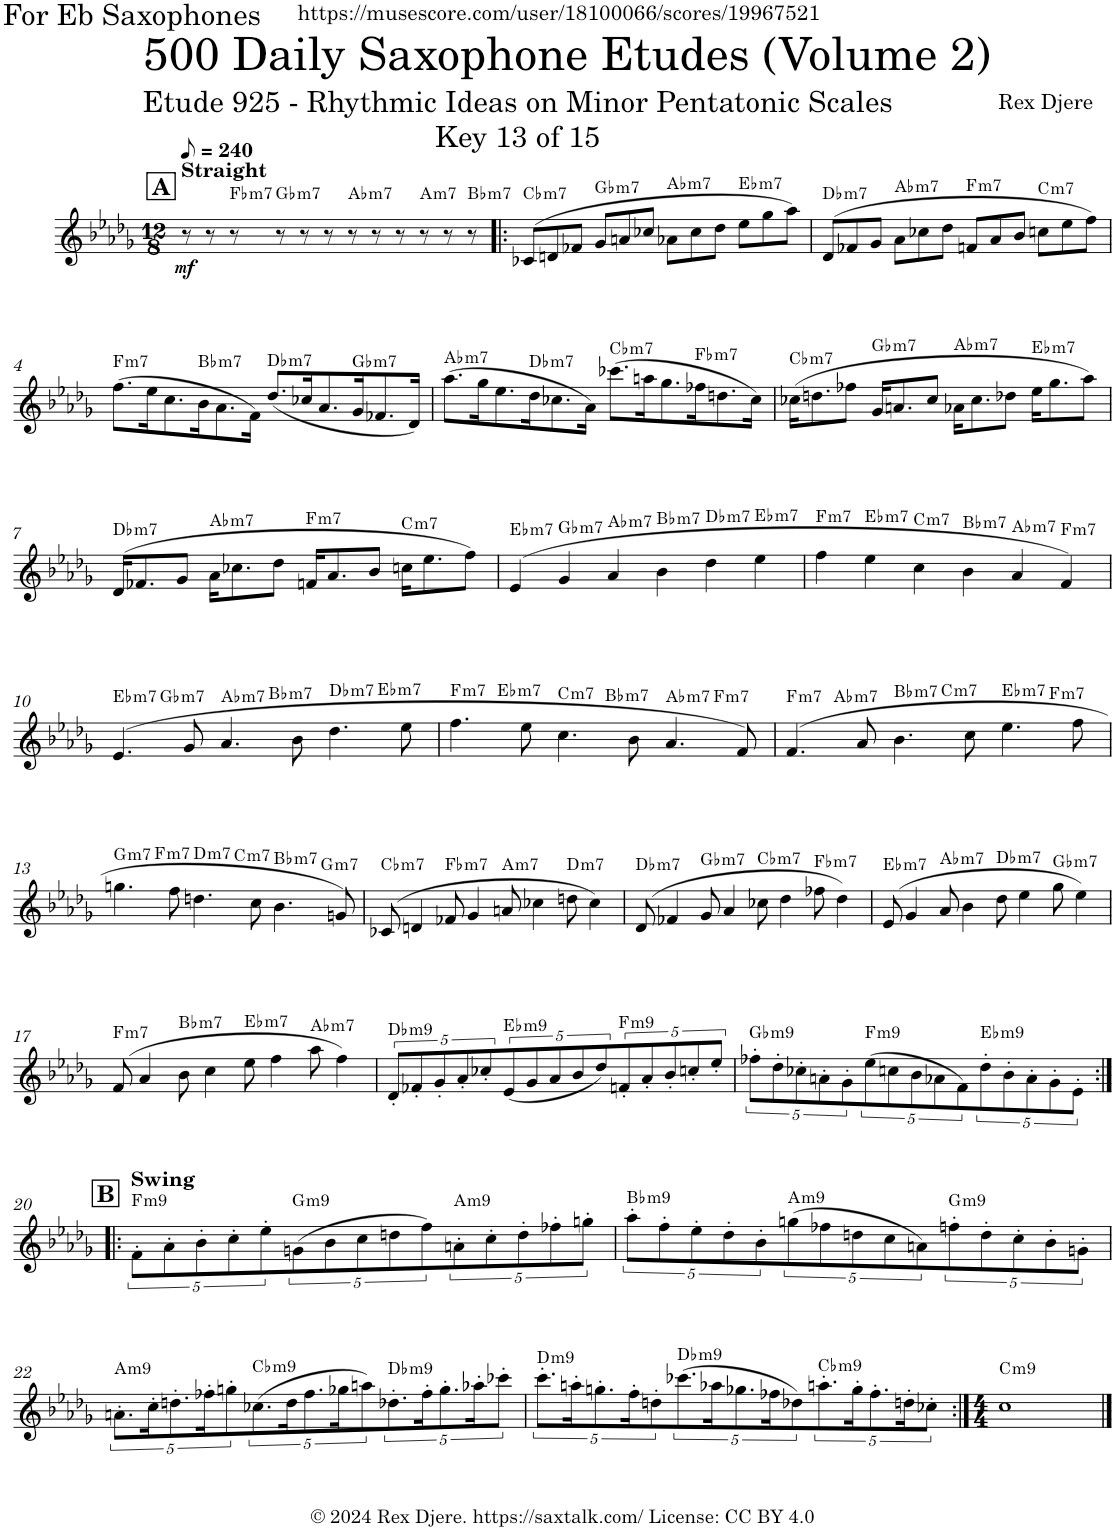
**kern	**dynam	**harte
*part1	*part1	*part1
*staff1	*staff1	*
*I"Alto Saxophone	*	*
*I'A. Sax.	*	*
*clefG2	*	*
*Trd5c9	*	*
*k[b-e-a-d-g-]	*	*
*M12/8	*	*
*MM120	*	*
!!LO:REH:place=s1:a:B:cj:fs=14:t=A
=1	=1	=1
!LO:TX:a:B:t=Straight	!	!
!	!LO:DY:b	!
8r	mf	.
8r	.	.
!	!	!LO:H:kt=m7
8r	.	Fb:min7
!	!	!LO:H:kt=m7
8r	.	Gb:min7
8r	.	.
8r	.	.
!	!	!LO:H:kt=m7
8r	.	Ab:min7
8r	.	.
8r	.	.
!	!	!LO:H:kt=m7
8r	.	A:min7
8r	.	.
!	!	!LO:H:kt=m7
8r	.	Bb:min7
=2!|:	=2!|:	=2!|:
!	!	!LO:H:kt=m7
(8c-X/L	.	Cb:min7
8dn/	.	.
8f-X/J	.	.
!	!	!LO:H:kt=m7
8g-/L	.	Gb:min7
8an/	.	.
8cc-X/J	.	.
!	!	!LO:H:kt=m7
8a-X\L	.	Ab:min7
8cc-\	.	.
8dd-\J	.	.
!	!	!LO:H:kt=m7
8ee-\L	.	Eb:min7
8gg-\	.	.
8aa-\J)	.	.
=3	=3	=3
!	!	!LO:H:kt=m7
(8d-/L	.	Db:min7
8f-X/	.	.
8g-/J	.	.
!	!	!LO:H:kt=m7
8a-\L	.	Ab:min7
8cc-X\	.	.
8dd-\J	.	.
!	!	!LO:H:kt=m7
8fn/L	.	F:min7
8a-/	.	.
8b-/J	.	.
!	!	!LO:H:kt=m7
8ccn\L	.	C:min7
8ee-\	.	.
8ff\J)	.	.
!!LO:LB:g=z
=4	=4	=4
!	!	!LO:H:kt=m7
(8.ff\L	.	F:min7
16ee-\K	.	.
8.cc\	.	.
!	!	!LO:H:kt=m7
16b-\K	.	Bb:min7
8.a-\	.	.
16f\Jk)	.	.
!	!	!LO:H:kt=m7
(8.dd-/L	.	Db:min7
16cc-X/K	.	.
8.a-/	.	.
!	!	!LO:H:kt=m7
16g-/K	.	Gb:min7
8.f-X/	.	.
16d-/Jk)	.	.
=5	=5	=5
!	!	!LO:H:kt=m7
(8.aa-\L	.	Ab:min7
16gg-\K	.	.
8.ee-\	.	.
!	!	!LO:H:kt=m7
16dd-\K	.	Db:min7
8.cc-X\	.	.
16a-\Jk)	.	.
!	!	!LO:H:kt=m7
(8.ccc-X\L	.	Cb:min7
16aan\K	.	.
8.gg-\	.	.
!	!	!LO:H:kt=m7
16ff-X\K	.	Fb:min7
8.ddn\	.	.
16cc-\Jk)	.	.
=6	=6	=6
!	!	!LO:H:kt=m7
(16cc-X\KL	.	Cb:min7
8.ddn\	.	.
8ff-X\J	.	.
!	!	!LO:H:kt=m7
16g-/KL	.	Gb:min7
8.an/	.	.
8cc-/J	.	.
!	!	!LO:H:kt=m7
16a-X\KL	.	Ab:min7
8.cc-\	.	.
8dd-X\J	.	.
!	!	!LO:H:kt=m7
16ee-\KL	.	Eb:min7
8.gg-\	.	.
8aa-\J)	.	.
!!LO:LB:g=z
=7	=7	=7
!	!	!LO:H:kt=m7
(16d-/KL	.	Db:min7
8.f-X/	.	.
8g-/J	.	.
!	!	!LO:H:kt=m7
16a-\KL	.	Ab:min7
8.cc-X\	.	.
8dd-\J	.	.
!	!	!LO:H:kt=m7
16fn/KL	.	F:min7
8.a-/	.	.
8b-/J	.	.
!	!	!LO:H:kt=m7
16ccn\KL	.	C:min7
8.ee-\	.	.
8ff\J)	.	.
=8	=8	=8
!	!	!LO:H:kt=m7
(4e-/	.	Eb:min7
!	!	!LO:H:kt=m7
4g-/	.	Gb:min7
!	!	!LO:H:kt=m7
4a-/	.	Ab:min7
!	!	!LO:H:kt=m7
4b-\	.	Bb:min7
!	!	!LO:H:kt=m7
4dd-\	.	Db:min7
!	!	!LO:H:kt=m7
4ee-\	.	Eb:min7
=9	=9	=9
!	!	!LO:H:kt=m7
4ff\	.	F:min7
!	!	!LO:H:kt=m7
4ee-\	.	Eb:min7
!	!	!LO:H:kt=m7
4cc\	.	C:min7
!	!	!LO:H:kt=m7
4b-\	.	Bb:min7
!	!	!LO:H:kt=m7
4a-/	.	Ab:min7
!	!	!LO:H:kt=m7
4f/)	.	F:min7
!!LO:LB:g=z
=10	=10	=10
!	!	!LO:H:kt=m7
*^	*	*
*	*^	*	*
(4.e-/	4ryy	2.ryy	.	Eb:min7
!	!	!	!	!LO:H:kt=m7
.	1ryy	.	.	Gb:min7
8g-/	.	.	.	.
!	!	!	!	!LO:H:kt=m7
4.a-/	.	.	.	Ab:min7
!	!	!	!	!LO:H:kt=m7
.	.	2.ryy	.	Bb:min7
8b-\	.	.	.	.
!	!	!	!	!LO:H:kt=m7
4.dd-\	.	.	.	Db:min7
!	!	!	!	!LO:H:kt=m7
.	4ryy	.	.	Eb:min7
8ee-\	.	.	.	.
=11	=11	=11	=11	=11
!	!	!	!	!LO:H:kt=m7
4.ff\	4ryy	2.ryy	.	F:min7
!	!	!	!	!LO:H:kt=m7
.	1ryy	.	.	Eb:min7
8ee-\	.	.	.	.
!	!	!	!	!LO:H:kt=m7
4.cc\	.	.	.	C:min7
!	!	!	!	!LO:H:kt=m7
.	.	2.ryy	.	Bb:min7
8b-\	.	.	.	.
!	!	!	!	!LO:H:kt=m7
4.a-/	.	.	.	Ab:min7
!	!	!	!	!LO:H:kt=m7
.	4ryy	.	.	F:min7
8f/)	.	.	.	.
=12	=12	=12	=12	=12
!	!	!	!	!LO:H:kt=m7
(4.f/	4ryy	2.ryy	.	F:min7
!	!	!	!	!LO:H:kt=m7
.	1ryy	.	.	Ab:min7
8a-/	.	.	.	.
!	!	!	!	!LO:H:kt=m7
4.b-\	.	.	.	Bb:min7
!	!	!	!	!LO:H:kt=m7
.	.	2.ryy	.	C:min7
8cc\	.	.	.	.
!	!	!	!	!LO:H:kt=m7
4.ee-\	.	.	.	Eb:min7
!	!	!	!	!LO:H:kt=m7
.	4ryy	.	.	F:min7
8ff\	.	.	.	.
!!LO:LB:g=z	!!	!!
=13	=13	=13	=13	=13
!	!	!	!	!LO:H:kt=m7
4.ggn\	4ryy	2.ryy	.	G:min7
!	!	!	!	!LO:H:kt=m7
.	1ryy	.	.	F:min7
8ff\	.	.	.	.
!	!	!	!	!LO:H:kt=m7
4.ddn\	.	.	.	D:min7
!	!	!	!	!LO:H:kt=m7
.	.	2.ryy	.	C:min7
8cc\	.	.	.	.
!	!	!	!	!LO:H:kt=m7
4.b-\	.	.	.	Bb:min7
!	!	!	!	!LO:H:kt=m7
.	4ryy	.	.	G:min7
8gn/)	.	.	.	.
=14	=14	=14	=14	=14
!	!	!	!	!LO:H:kt=m7
*v	*v	*v	*	*
(8c-X/	.	Cb:min7
4dn/	.	.
!	!	!LO:H:kt=m7
8f-X/	.	Fb:min7
4g-/	.	.
!	!	!LO:H:kt=m7
8an/	.	A:min7
4cc-X\	.	.
!	!	!LO:H:kt=m7
8ddn\	.	D:min7
4cc-\)	.	.
=15	=15	=15
!	!	!LO:H:kt=m7
(8d-/	.	Db:min7
4f-X/	.	.
!	!	!LO:H:kt=m7
8g-/	.	Gb:min7
4a-/	.	.
!	!	!LO:H:kt=m7
8cc-X\	.	Cb:min7
4dd-\	.	.
!	!	!LO:H:kt=m7
8ff-X\	.	Fb:min7
4dd-\)	.	.
=16	=16	=16
!	!	!LO:H:kt=m7
(8e-/	.	Eb:min7
4g-/	.	.
!	!	!LO:H:kt=m7
8a-/	.	Ab:min7
4b-\	.	.
!	!	!LO:H:kt=m7
8dd-\	.	Db:min7
4ee-\	.	.
!	!	!LO:H:kt=m7
8gg-\	.	Gb:min7
4ee-\)	.	.
!!LO:LB:g=z
=17	=17	=17
!	!	!LO:H:kt=m7
(8f/	.	F:min7
4a-/	.	.
!	!	!LO:H:kt=m7
8b-\	.	Bb:min7
4cc\	.	.
!	!	!LO:H:kt=m7
8ee-\	.	Eb:min7
4ff\	.	.
!	!	!LO:H:kt=m7
8aa-\	.	Ab:min7
4ff\)	.	.
=18	=18	=18
!	!	!LO:H:kt=m9
10d-'/L	.	Db:min9
10f-X'/	.	.
10g-'/	.	.
10a-'/	.	.
10cc-X'/	.	.
!	!	!LO:H:kt=m9
(10e-/	.	Eb:min9
10g-/	.	.
10a-/	.	.
10b-/	.	.
10dd-/)	.	.
!	!	!LO:H:kt=m9
10fn'/	.	F:min9
10a-'/	.	.
10b-'/	.	.
10ccn'/	.	.
10ee-'/J	.	.
=19	=19	=19
!	!	!LO:H:kt=m9
10ff-X'\L	.	Gb:min9
10dd-'\	.	.
10cc-X'\	.	.
10an'\	.	.
10g-'\	.	.
!	!	!LO:H:kt=m9
(10ee-\	.	F:min9
10ccn\	.	.
10b-\	.	.
10a-X\	.	.
10f\)	.	.
!	!	!LO:H:kt=m9
10dd-'\	.	Eb:min9
10b-'\	.	.
10a-'\	.	.
10g-'\	.	.
10e-'\J	.	.
!!LO:LB:g=z
!!LO:REH:place=s1:a:B:cj:fs=14:t=B
=20:|!|:	=20:|!|:	=20:|!|:
!LO:TX:a:B:t=Swing	!	!LO:H:kt=m9
10f'\L	.	F:min9
10a-'\	.	.
10b-'\	.	.
10cc'\	.	.
10ee-'\	.	.
!	!	!LO:H:kt=m9
(10gn\	.	G:min9
10b-\	.	.
10cc\	.	.
10ddn\	.	.
10ff\)	.	.
!	!	!LO:H:kt=m9
10an'\	.	A:min9
10cc'\	.	.
10dd'\	.	.
10ff-X'\	.	.
10ggn'\J	.	.
=21	=21	=21
!	!	!LO:H:kt=m9
10aa-'\L	.	Bb:min9
10ff'\	.	.
10ee-'\	.	.
10dd-'\	.	.
10b-'\	.	.
!	!	!LO:H:kt=m9
(10ggn\	.	A:min9
10ff-X\	.	.
10ddn\	.	.
10cc\	.	.
10an\)	.	.
!	!	!LO:H:kt=m9
10ffn'\	.	G:min9
10dd'\	.	.
10cc'\	.	.
10b-'\	.	.
10gn'\J	.	.
!!LO:LB:g=z
=22	=22	=22
!	!	!LO:H:kt=m9
10.an'\L	.	A:min9
20cc'\K	.	.
10.ddn'\	.	.
20ff-X'\K	.	.
10ggn'\	.	.
!	!	!LO:H:kt=m9
(10.cc-X\	.	Cb:min9
20dd\K	.	.
10.ff-\	.	.
20gg-X\K	.	.
10aan\)	.	.
!	!	!LO:H:kt=m9
10.dd-X'\	.	Db:min9
20ff-'\K	.	.
10.gg-'\	.	.
20aa-X'\K	.	.
10ccc-X'\J	.	.
=23	=23	=23
!	!	!LO:H:kt=m9
10.ccc'\L	.	D:min9
20aan'\K	.	.
10.ggn'\	.	.
20ff'\K	.	.
10ddn'\	.	.
!	!	!LO:H:kt=m9
(10.ccc-X\	.	Db:min9
20aa-X\K	.	.
10.gg-X\	.	.
20ff-X\K	.	.
10dd-X\)	.	.
!	!	!LO:H:kt=m9
10.aan'\	.	Cb:min9
20gg-'\K	.	.
10.ff-'\	.	.
20ddn'\K	.	.
10cc-X'\J	.	.
=24:|!	=24:|!	=24:|!
*M4/4	*	*
!	!	!LO:H:kt=m9
1cc	.	C:min9
==	==	==
*-	*-	*-
